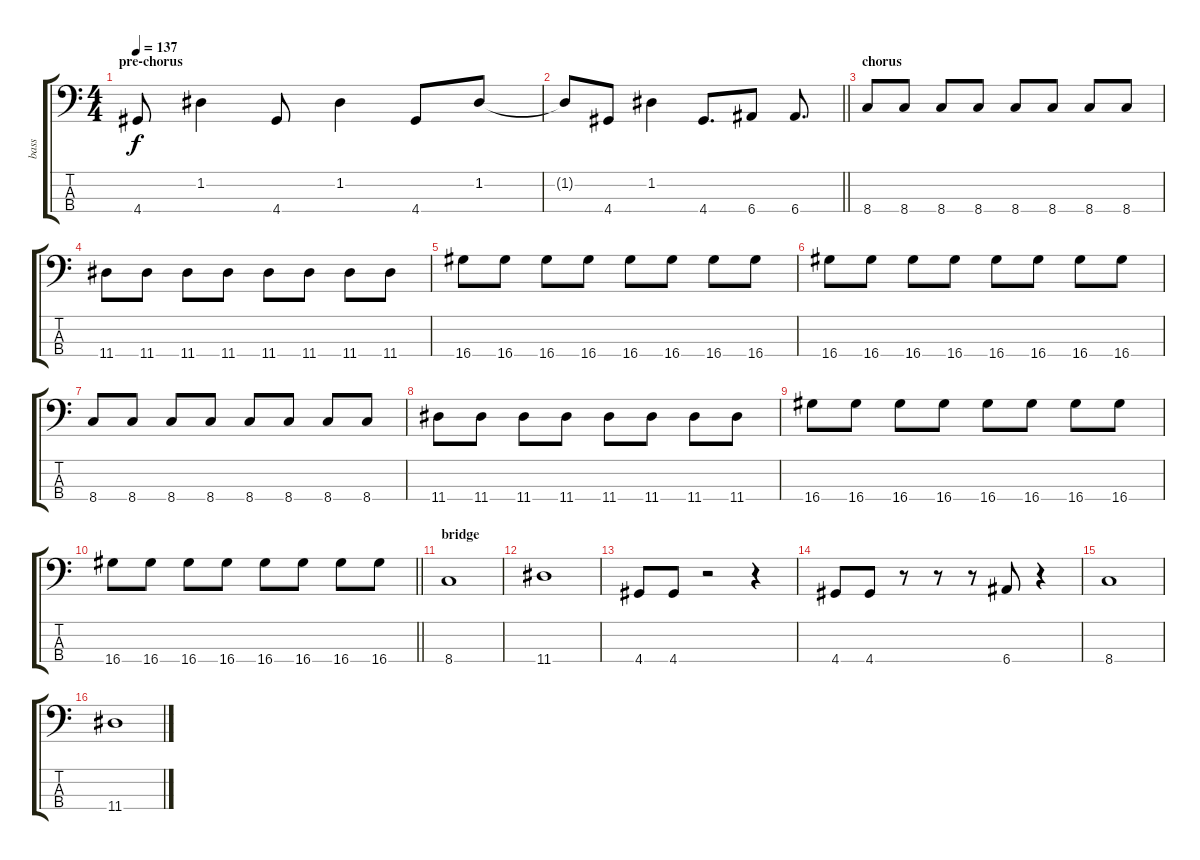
\track ("bass" "bass") {instrument electricbassfinger}
\staff {score tabs}
\tuning (G2 D2 A1 E1) {hide}
\ts (4 4)
\section ("" "pre-chorus")
\tempo 137
\clef f4
\ks c
4.4.8{dy f} 1.2.4 4.4.8 1.2.4 4.4.8 1.2.8 |
\barLineRight lightlight
1.2{t}.8 4.4.8 1.2.4 4.4.8{d} 6.4.8 6.4.8{d} |
\section ("" "chorus")
8.4.8 8.4.8 8.4.8 8.4.8 8.4.8 8.4.8 8.4.8 8.4.8 |
11.4.8 11.4.8 11.4.8 11.4.8 11.4.8 11.4.8 11.4.8 11.4.8 |
16.4.8 16.4.8 16.4.8 16.4.8 16.4.8 16.4.8 16.4.8 16.4.8 |
16.4.8 16.4.8 16.4.8 16.4.8 16.4.8 16.4.8 16.4.8 16.4.8 |
8.4.8 8.4.8 8.4.8 8.4.8 8.4.8 8.4.8 8.4.8 8.4.8 |
11.4.8 11.4.8 11.4.8 11.4.8 11.4.8 11.4.8 11.4.8 11.4.8 |
16.4.8 16.4.8 16.4.8 16.4.8 16.4.8 16.4.8 16.4.8 16.4.8 |
\barLineRight lightlight
16.4.8 16.4.8 16.4.8 16.4.8 16.4.8 16.4.8 16.4.8 16.4.8 |
\section ("" "bridge")
8.4.1 |
11.4.1 |
4.4.8 4.4.8 r.2 r.4 |
4.4.8 4.4.8 r.8 r.8 r.8 6.4.8 r.4 |
8.4.1 |
11.4.1
